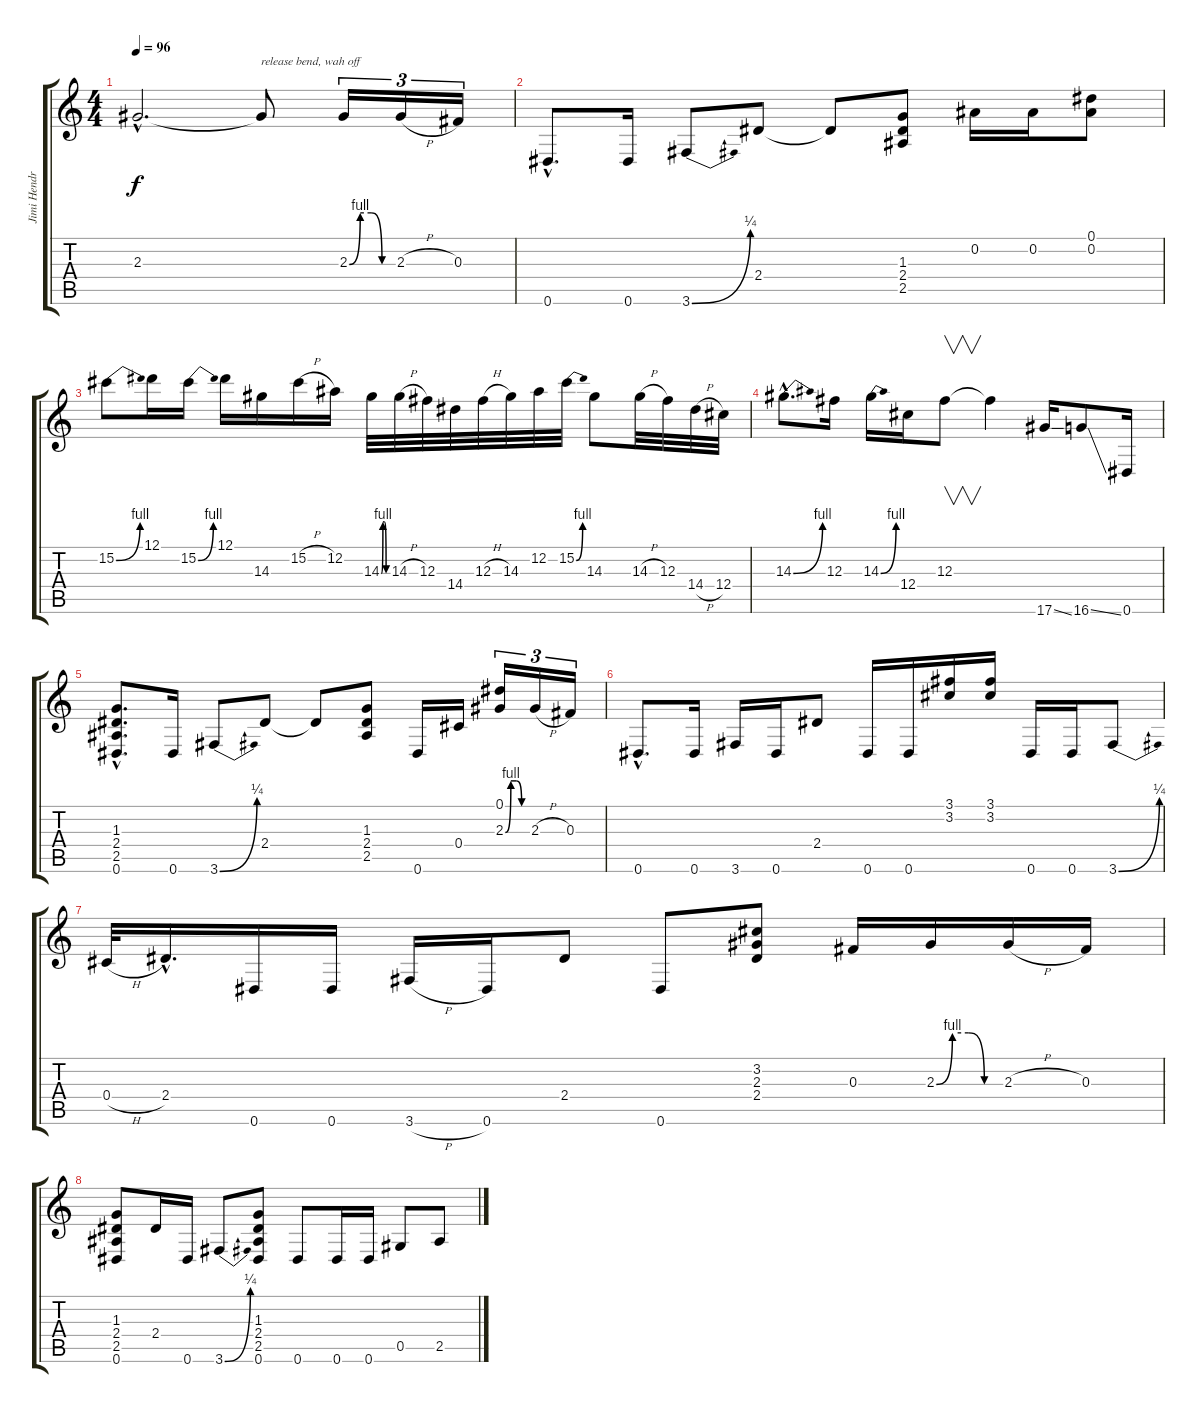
\track ("Jimi Hendrix" "Jimi Hendr") {instrument distortionguitar}
\staff {score tabs}
\tuning (Eb4 Bb3 Gb3 Db3 Ab2 Eb2) {hide}
\ts (4 4)
\tempo 96
\clef g2
\ks c
2.3{hac t}.2{d dy f} 2.3{t}.8{txt "release bend, wah off"} 2.3{be (custom 0 0 15 4 30 4 45 0 60 0)}.16{tu (3 2)} 2.3{h}.16{tu (3 2)} 0.3.16{tu (3 2)} |
0.6{hac}.8{d} 0.6.16 3.6{be (bend 0 0 60 1)}.8 2.4.8 2.4{t}.8 (1.3 2.4 2.5).8 0.2.16 0.2.16 (0.1 0.2).8 |
15.2{be (bend 0 0 60 4)}.8 12.1.16 15.2{be (bend 0 0 60 4)}.16 12.1.16 14.3.16 15.2{h}.16 12.2.16 14.3{be (custom 0 0 15 4 30 4 45 0 60 0)}.32 14.3{h}.32 12.3.32 14.4.32 12.3{h}.32 14.3.32 12.2.32 15.2{be (bend 0 0 60 4)}.32 14.3.8 14.3{h}.32 12.3.32 14.4{h}.32 12.4.32 |
14.3{be (bend 0 0 60 4) hac}.8{d} 12.3.16 14.3{be (bend 0 0 60 4)}.16 12.4.16 12.3.8{v} 12.3{t}.4 17.6{ss}.16 16.6{ss}.8 0.6.16 |
(1.3{hac} 2.4{hac} 2.5{hac} 0.6{hac}).8{d} 0.6.16 3.6{be (bend 0 0 60 1)}.8 2.4.8 2.4{t}.8 (1.3 2.4 2.5).8 0.6.16 0.4.16 (0.1 2.3{be (custom 0 0 15 4 30 4 45 0 60 0)}).16{tu (3 2)} 2.3{h}.16{tu (3 2)} 0.3.16{tu (3 2)} |
0.6{hac}.8{d} 0.6.16 3.6.16 0.6.16 2.4.8 0.6.16 0.6.16 (3.1 3.2).16 (3.1 3.2).16 0.6.16 0.6.16 3.6{be (bend 0 0 60 1)}.8 |
0.4{h}.32 2.4{hac}.16{d} 0.6.16 0.6.16 3.6{h}.16 0.6.16 2.4.8 0.6.8 (3.2 2.3 2.4).8 0.3.16 2.3{be (custom 0 0 15 4 30 4 45 0 60 0)}.16 2.3{h}.16 0.3.16 |
(1.3 2.4 2.5 0.6).8 2.4.16 0.6.16 3.6{be (bend 0 0 60 1)}.8 (1.3 2.4 2.5 0.6).8 0.6.8 0.6.16 0.6.16 0.5.8 2.5.8
